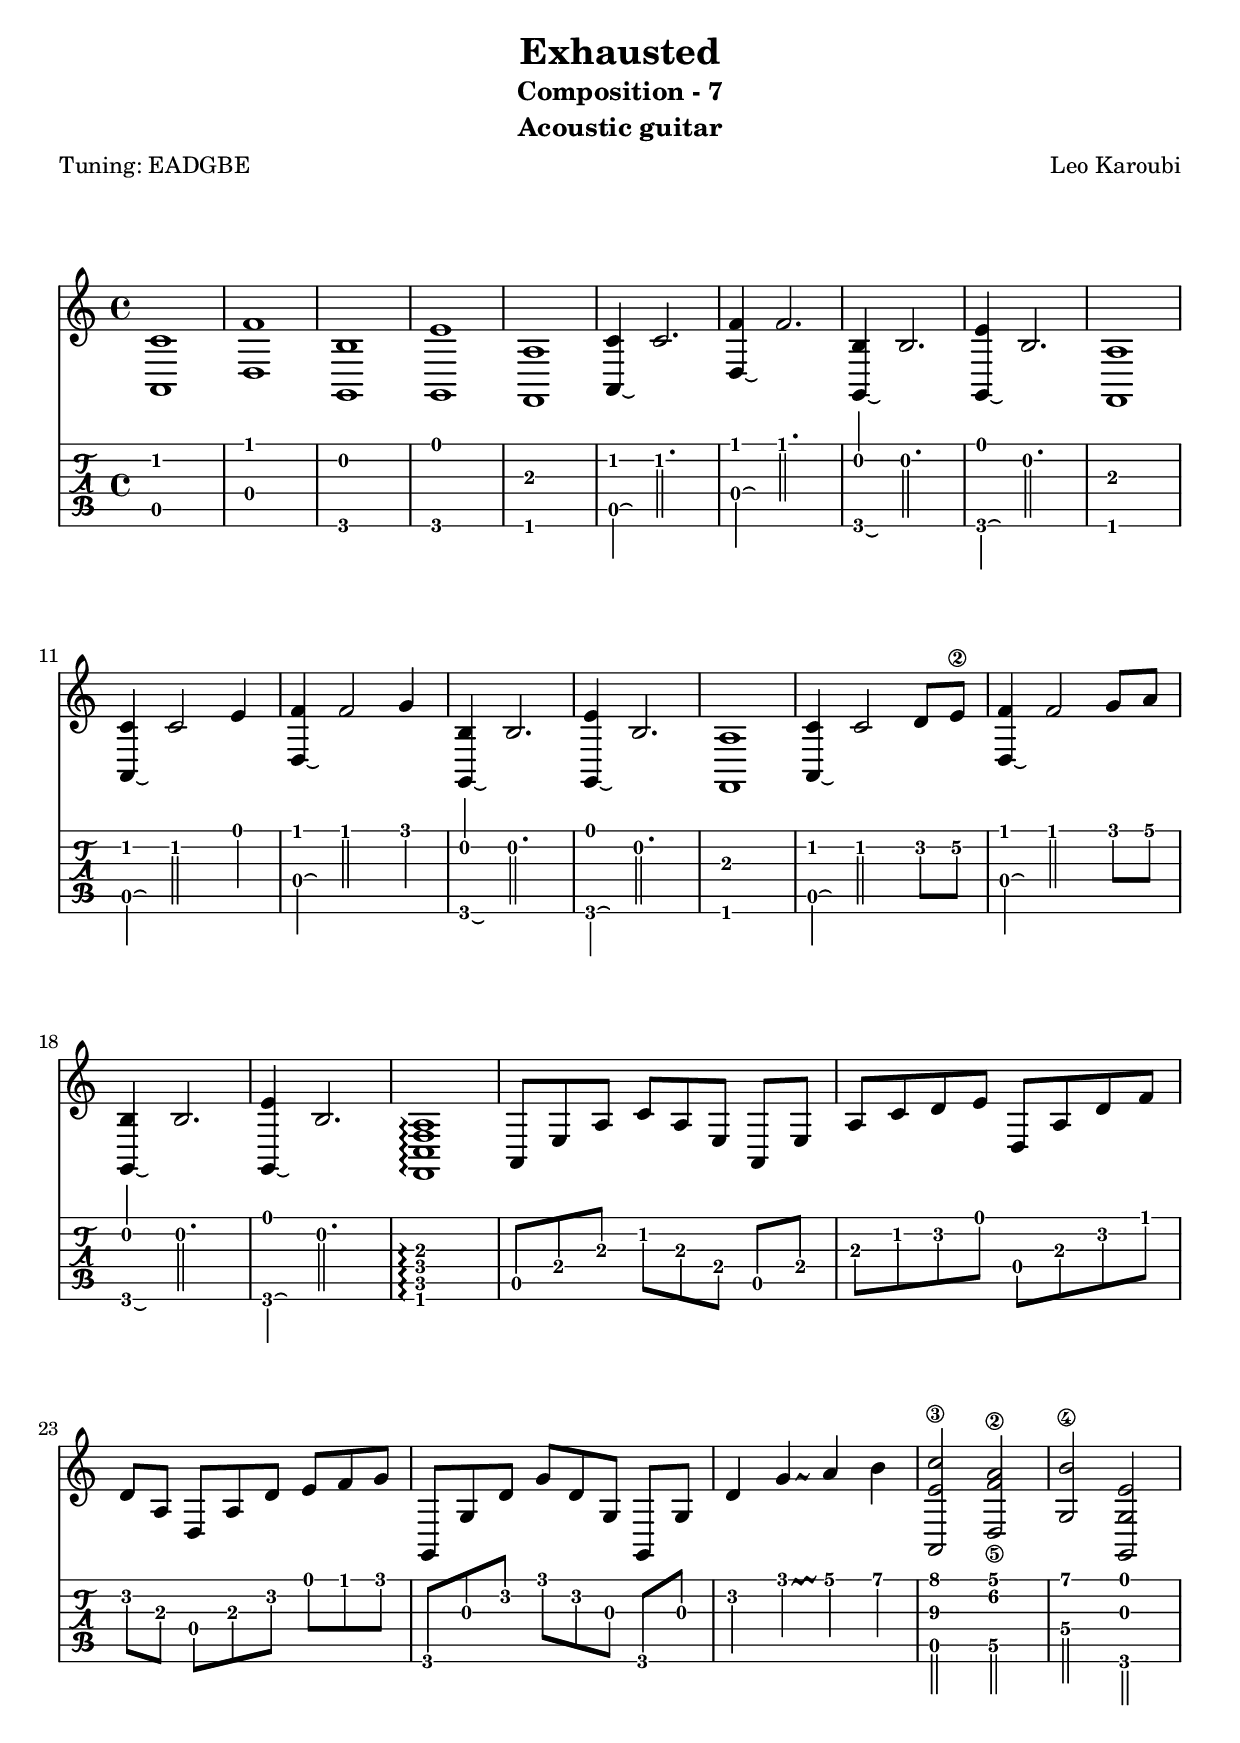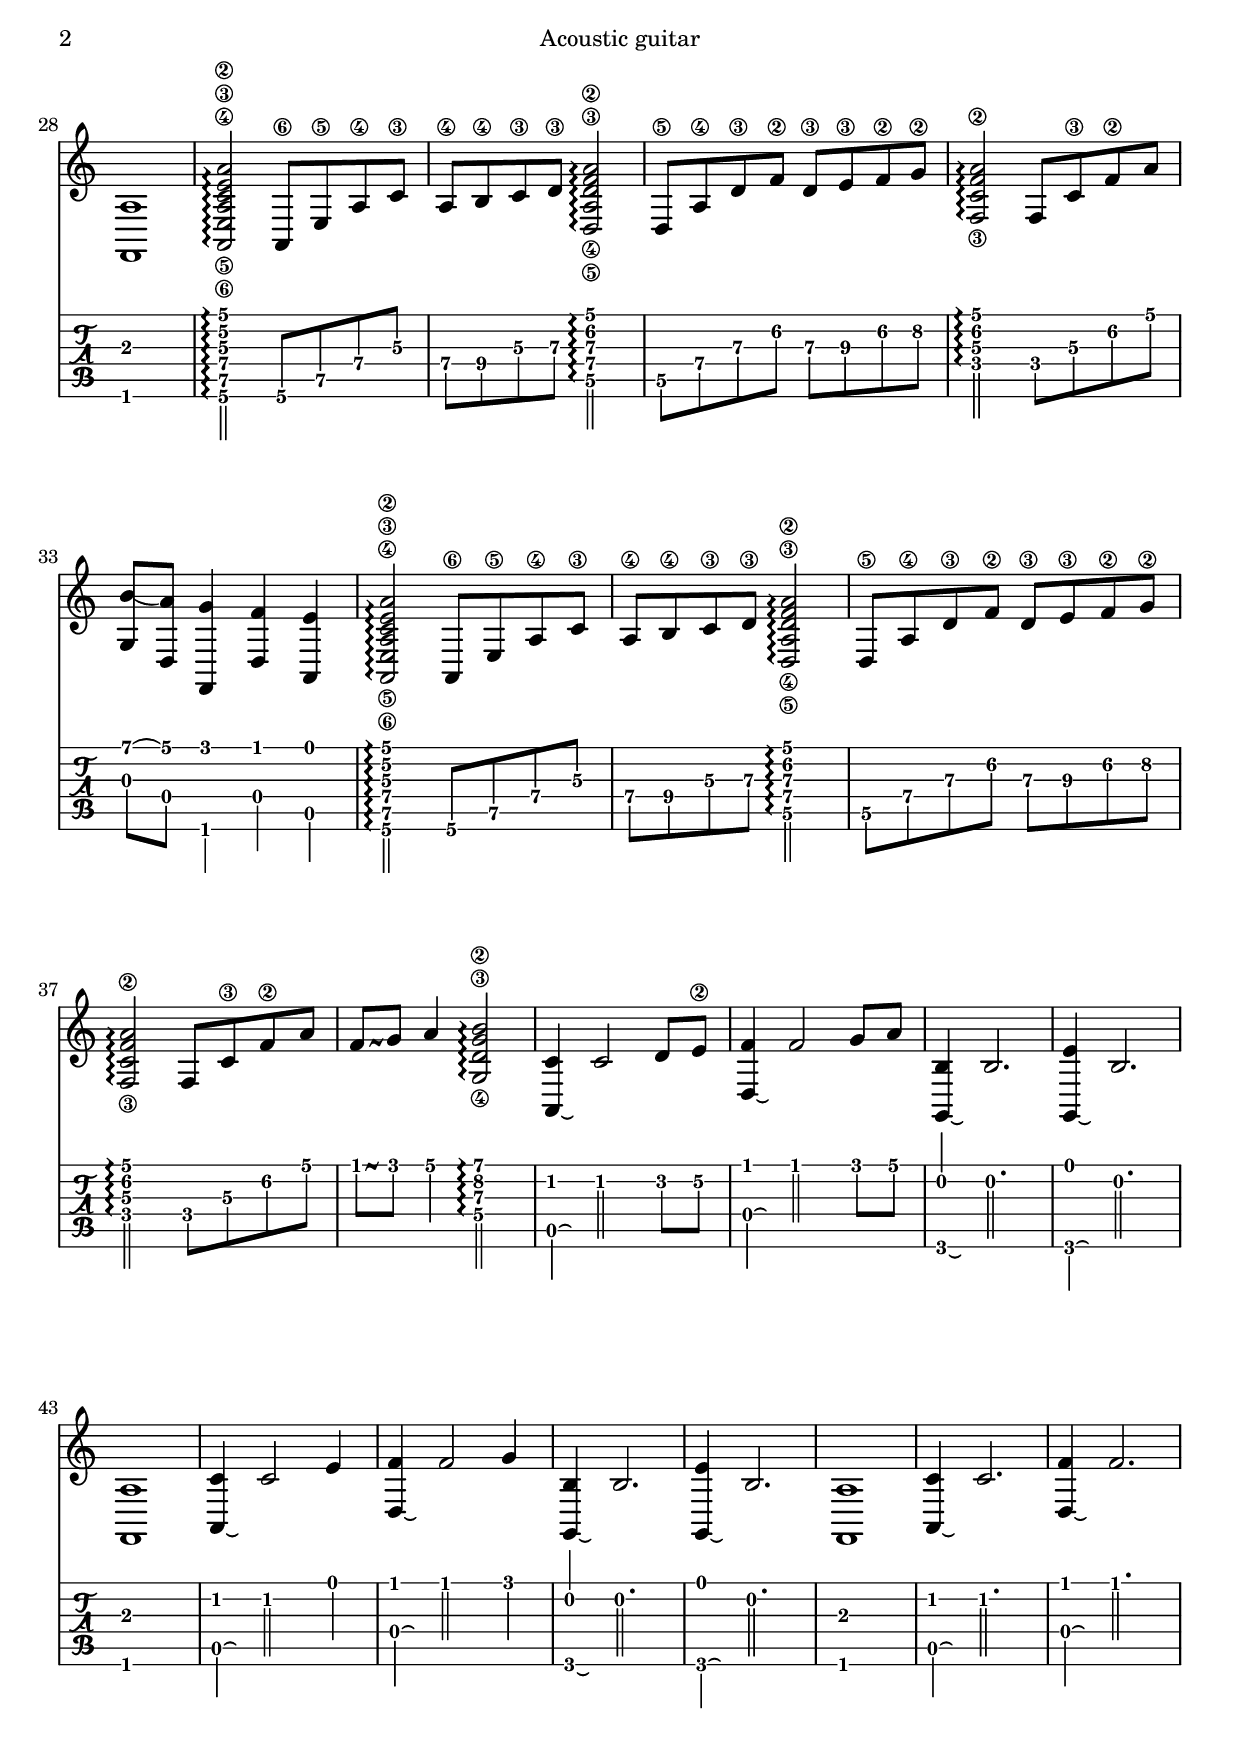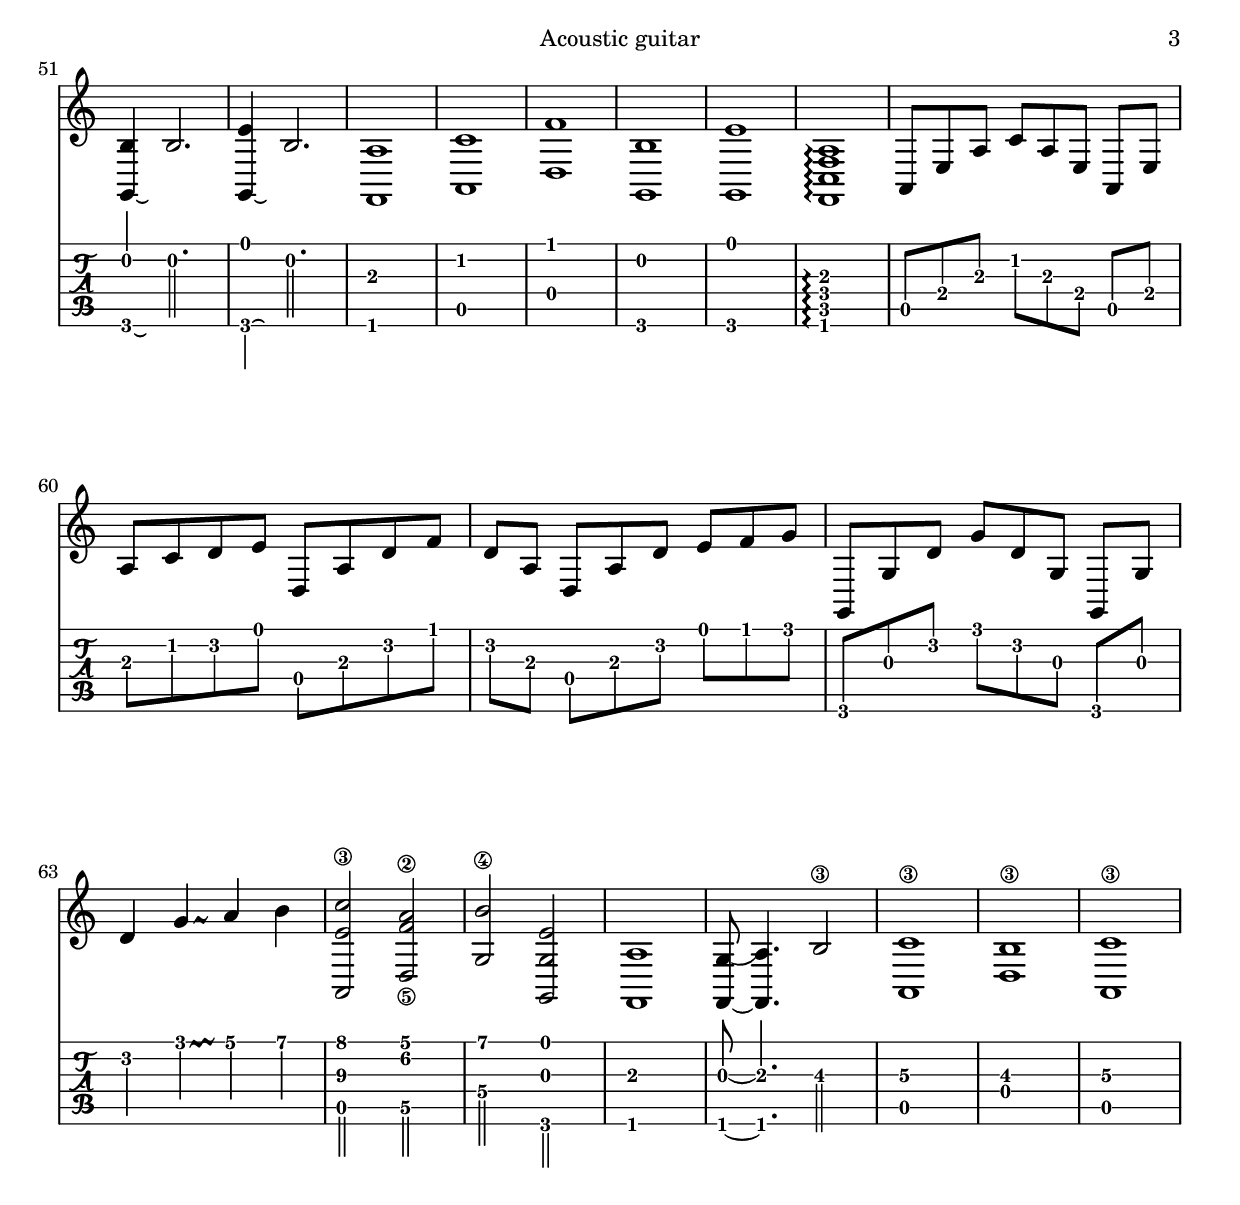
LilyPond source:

\version "2.22.1"
\include "english.ly"
\header {
  title = "Exhausted"
  subtitle = "Composition - 7"
  instrument = "Acoustic guitar"
  meter = "Tuning: EADGBE"
  arranger = "Leo Karoubi"
  % composer = "Leo Karoubi"
}

\layout { 
  indent = 0.0\cm 
  #(layout-set-staff-size 21)
  \context {
    \Score
    \override Glissando.thickness = #3
    \override Glissando.style = #'trill
    \override SpacingSpanner.common-shortest-duration = #(ly:make-moment 1/16)
  }
}

\markup { 
  \vspace #1
}

timeSign = 4/4
harmTwelveMarkup = -\markup { \center-align \abs-fontsize #8 { harm .12 }}
harmSevenMarkup = -\markup { \center-align \abs-fontsize #8 { harm .7 }}

rallentendo = -\markup { \abs-fontsize #10 { rallentendo }}

intro = {
    <a, c'>1 |
    <d f'>1 |
    <g, b>1 |
    <g, e'>1 |
    <f, a>1 |

    <a,\laissezVibrer c'>4 c'2. |
    <d\laissezVibrer f'>4 f'2. |
    <g,\laissezVibrer b>4 b2. |
    <g,\laissezVibrer e'>4 b2. |
    <f, a>1 |

    <a,\laissezVibrer c'>4 c'2 e'4 |
    <d\laissezVibrer f'>4 f'2 g'4 |
    <g,\laissezVibrer b>4 b2. |
    <g,\laissezVibrer e'>4 b2. |
    <f, a>1 |

    <a,\laissezVibrer c'>4 c'2 d'8[ e'\2] |
    <d\laissezVibrer f'>4 f'2 g'8[ a'] |
    <g,\laissezVibrer b>4 b2. |
    <g,\laissezVibrer e'>4 b2. |
    <f, c f a>1\arpeggio |
}

bridge = {
    a,8[ e a] c'8[ a e] a,8[ e] |
    a8[ c' d' e'] d8[ a d' f'] |
    d'8[ a] d8[ a d'] e'8[ f' g'] |
    g,8[ g d'] g'8[ d' g] g,8[ g] |
    d'4 g'4 \glissando a'4 b'4 |
    <a, e'\3 c''>2 <d\5 f'\2 a'>2 |
    <g\4 b'>2 <g, g e'>2 |
    <f, a>1 |
}

inner = {
    <a,\6 e\5 a\4 c'\3 e'\2 a'>2\arpeggio a,8\6[ e\5 a\4 c'\3] |
    a8\4[ b\4 c'\3 d'\3] <d\5 a\4 d'\3 f'\2 a'>2\arpeggio |
    d8\5[ a\4 d'\3 f'\2] d'8\3[ e'\3 f'\2 g'\2] |
    <f c'\3 f'\2 a'>2\arpeggio f8[ c'\3 f'\2 a'] |
    <g b'(>8[ <d a')>] <f, g'>4 <d f'>4 <a, e'>4  |

    <a,\6 e\5 a\4 c'\3 e'\2 a'>2\arpeggio a,8\6[ e\5 a\4 c'\3] |
    a8\4[ b\4 c'\3 d'\3] <d\5 a\4 d'\3 f'\2 a'>2\arpeggio |
    d8\5[ a\4 d'\3 f'\2] d'8\3[ e'\3 f'\2 g'\2] |
    <f c'\3 f'\2 a'>2\arpeggio f8[ c'\3 f'\2 a'] |

    f'8[ \glissando g'] a'4 <g\4 d'\3 g'\2 b'>2\arpeggio |
}

outro = {
    <a,\laissezVibrer c'>4 c'2 d'8[ e'\2] |
    <d\laissezVibrer f'>4 f'2 g'8[ a'] |
    <g,\laissezVibrer b>4 b2. |
    <g,\laissezVibrer e'>4 b2. |
    <f, a>1 |

    <a,\laissezVibrer c'>4 c'2 e'4 |
    <d\laissezVibrer f'>4 f'2 g'4 |
    <g,\laissezVibrer b>4 b2. |
    <g,\laissezVibrer e'>4 b2. |
    <f, a>1 |

    <a,\laissezVibrer c'>4 c'2. |
    <d\laissezVibrer f'>4 f'2. |
    <g,\laissezVibrer b>4 b2. |
    <g,\laissezVibrer e'>4 b2. |
    <f, a>1 |

    <a, c'>1 |
    <d f'>1 |
    <g, b>1 |
    <g, e'>1 |
    <f, c f a>1\arpeggio |
}

outro_end = {
  <f,~ g(>8 <a) f,>4. b2\3 |
  <a, c'\3>1 |
  <d b\3>1 |
  <a, c'\3>1 |
}

full_part = {
    \intro
    \bridge
    \inner
    % \bridge
    \outro
    \bridge
    \outro_end
}

\score {
    <<
    \new Staff {
        \clef "G"
        \time \timeSign
        \full_part
    }
    \new TabStaff {
        \set TabStaff.minimumFret = #0
        \time \timeSign
        \tabFullNotation
        \full_part
    }
    >>
}
